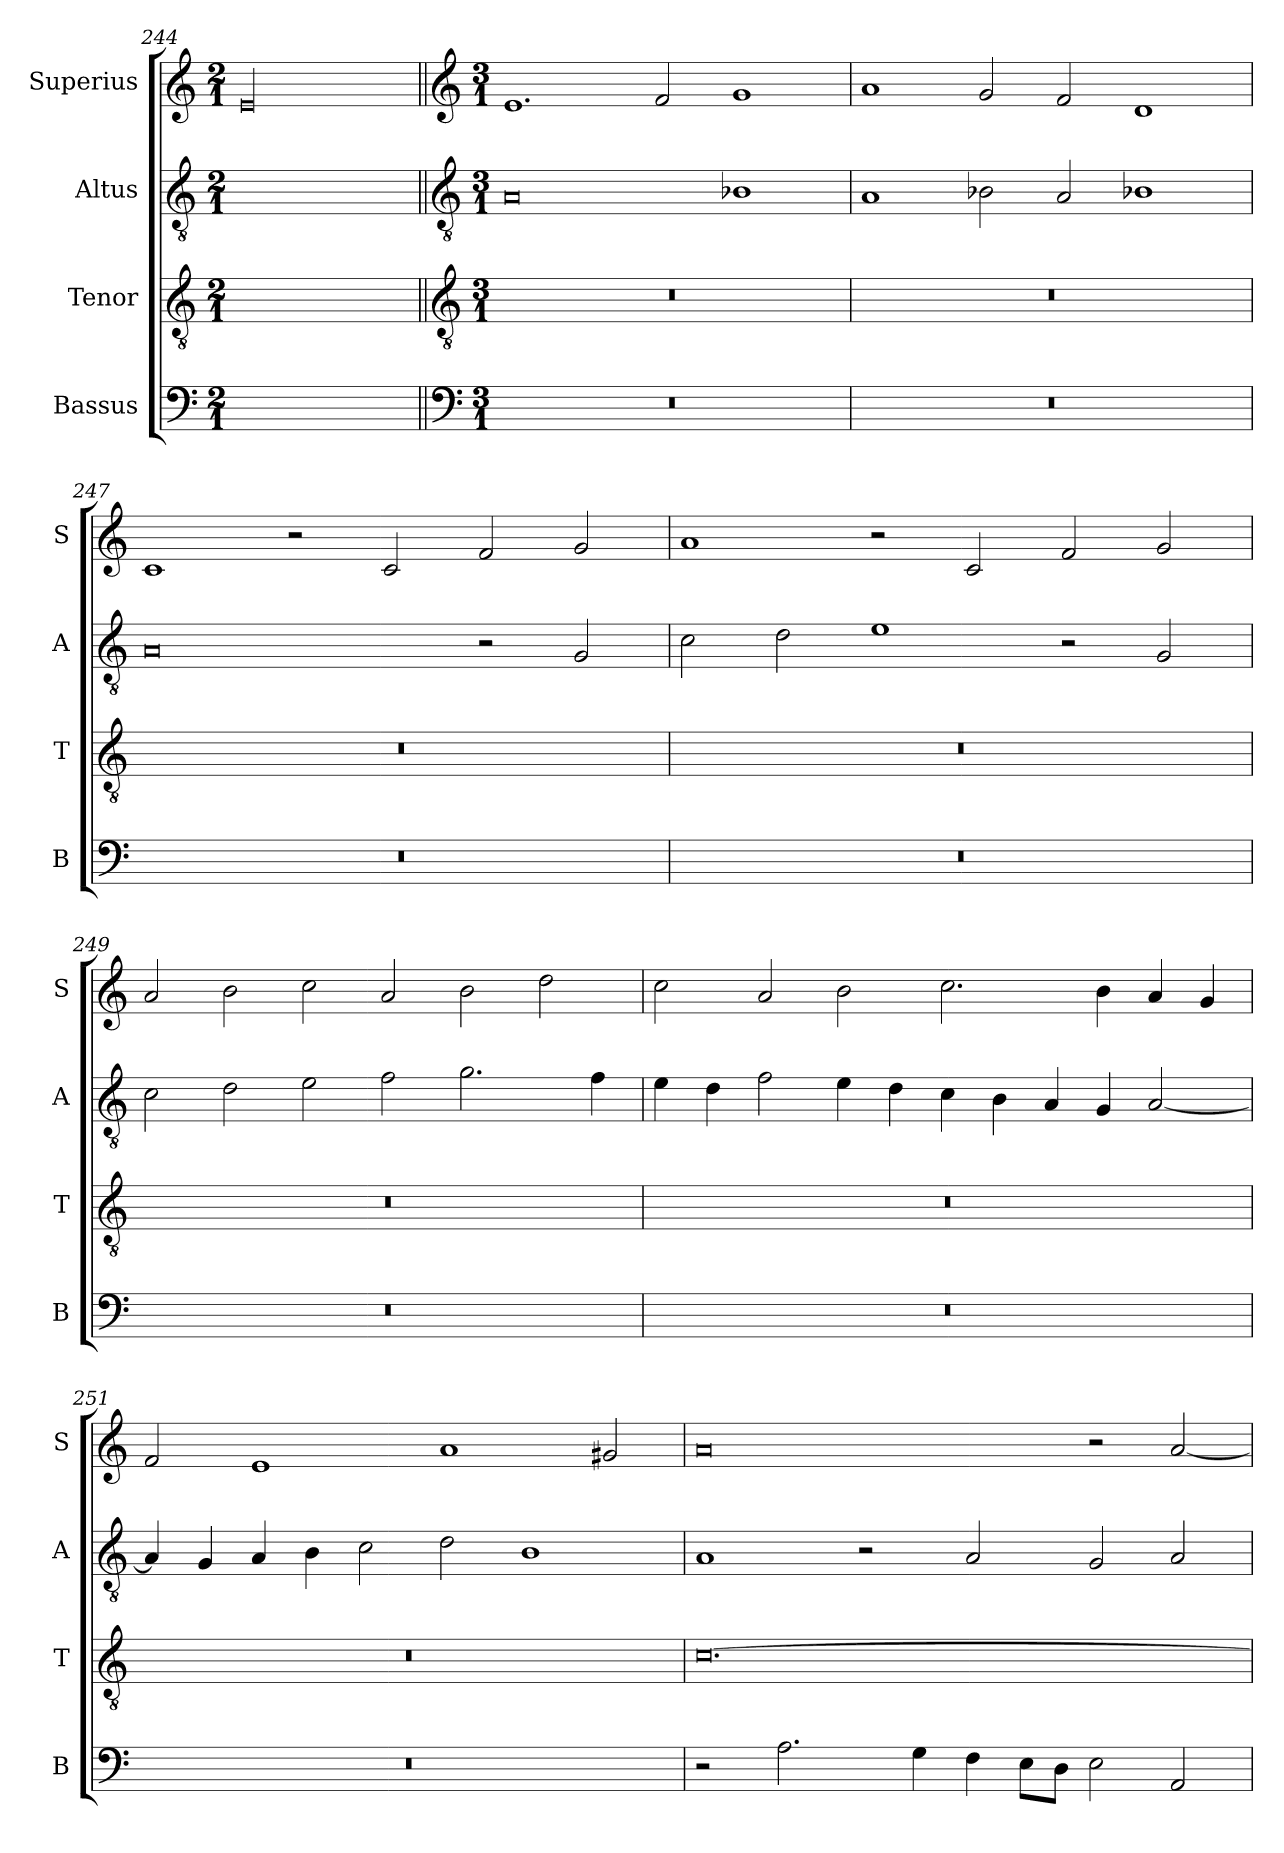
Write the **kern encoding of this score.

**kern	**kern	**kern	**kern
*part4	*part3	*part2	*part1
*staff4	*staff3	*staff2	*staff1
*I"Bassus	*I"Tenor	*I"Altus	*I"Superius
*I'B	*I'T	*I'A	*I'S
*clefF4	*clefGv2	*clefGv2	*clefG2
*k[]	*k[]	*k[]	*k[]
*M2/1	*M2/1	*M2/1	*M2/1
=244	=244	=244	=244
!	!	!	!LO:N:vis=00
0AAyy	0cyy	0Ayy	0e
!!LO:LB:g=z
=245||	=245||	=245||	=245||
*clefF4	*clefGv2	*clefGv2	*clefG2
*k[]	*k[]	*k[]	*k[]
*M3/1	*M3/1	*M3/1	*M3/1
0.r	0.r	0A	1.e
.	.	.	2f/
.	.	1B-X	1g
=246	=246	=246	=246
0.r	0.r	1A	1a
.	.	2B-X\	2g/
.	.	2A/	2f/
.	.	1B-X	1d
=247	=247	=247	=247
0.r	0.r	0A	1c
.	.	.	2r
.	.	.	2c/
.	.	2r	2f/
.	.	2G/	2g/
=248	=248	=248	=248
0.r	0.r	2c\	1a
.	.	2d\	.
.	.	1e	2r
.	.	.	2c/
.	.	2r	2f/
.	.	2G/	2g/
=249	=249	=249	=249
0.r	0.r	2c\	2a/
.	.	2d\	2b\
.	.	2e\	2cc\
.	.	2f\	2a/
.	.	2.g\	2b\
.	.	.	2dd\
.	.	4f\	.
=250	=250	=250	=250
0.r	0.r	4e\	2cc\
.	.	4d\	.
.	.	2f\	2a/
.	.	4e\	2b\
.	.	4d\	.
.	.	4c\	2.cc\
.	.	4B\	.
.	.	4A/	.
.	.	4G/	4b\
.	.	[2A/	4a/
.	.	.	4g/
=251	=251	=251	=251
0.r	0.r	4A/]	2f/
.	.	4G/	.
.	.	4A/	1e
.	.	4B\	.
.	.	2c\	.
.	.	2d\	1a
.	.	1B	.
.	.	.	2g#X/
=252	=252	=252	=252
2r	[0.c	1A	0a
2.A\	.	.	.
.	.	2r	.
4G\	.	.	.
4F\	.	2A/	.
8E\L	.	.	.
8D\J	.	.	.
2E\	.	2G/	2r
2AA/	.	2A/	[2a/
=	=	=	=
*-	*-	*-	*-
